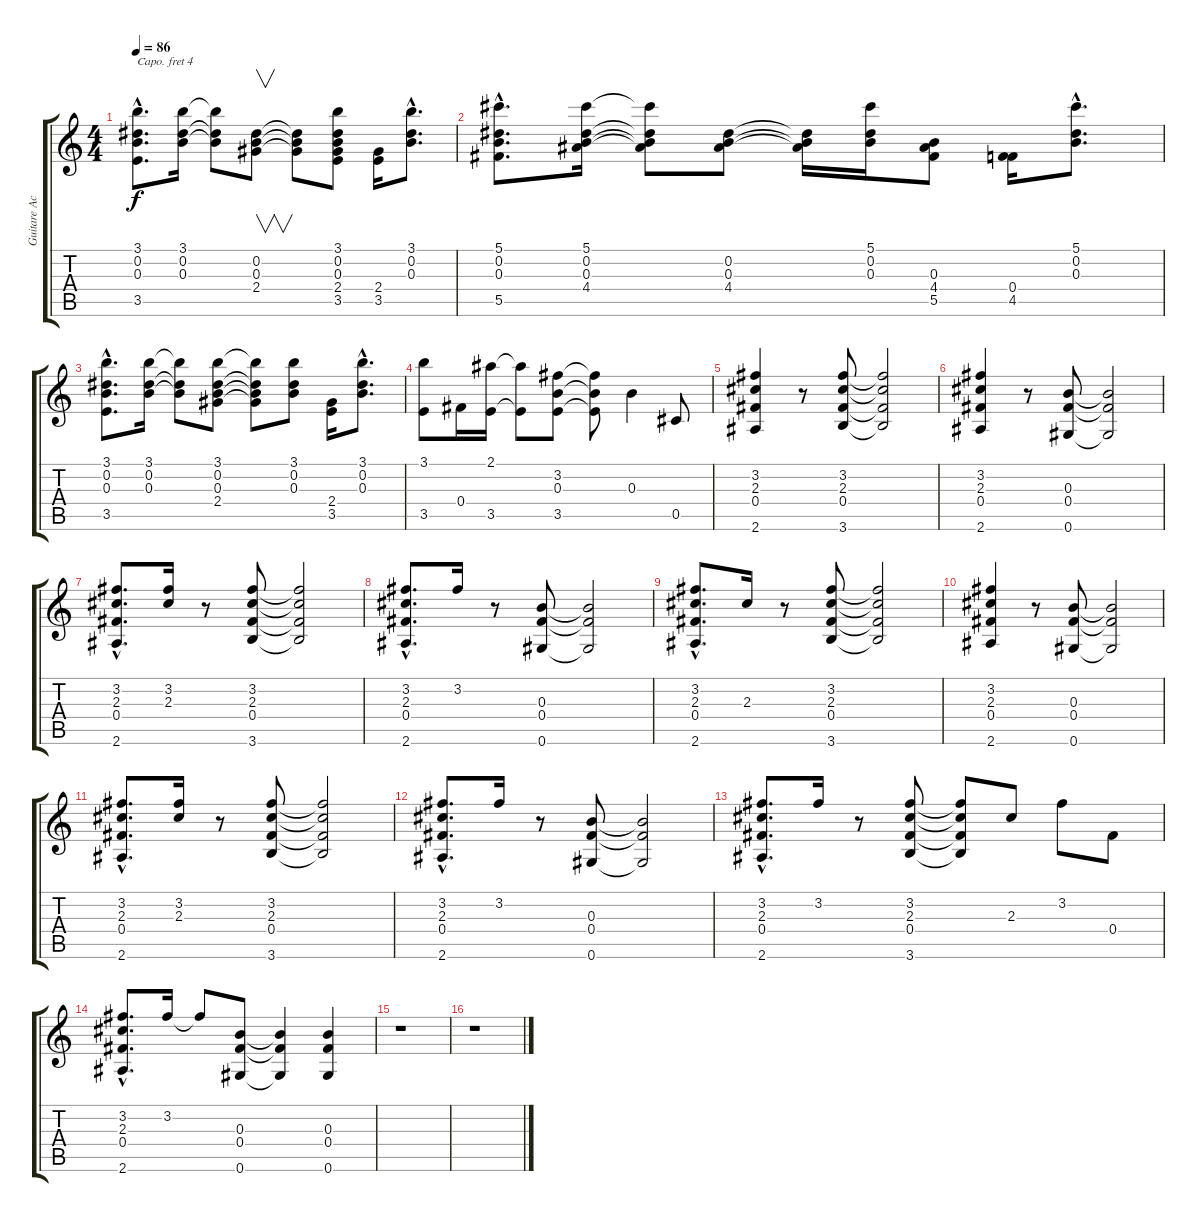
\track ("Guitare Acoustique" "Guitare Ac") {instrument acousticguitarsteel}
\staff {score tabs}
\capo 4
\tuning (E4 B3 G3 D3 A2 E2) {hide}
\ts (4 4)
\tempo 86
\clef g2
\ks c
(3.1{hac} 0.2{hac} 0.3{hac} 3.5{hac}).8{d dy f instrument acousticguitarsteel} (3.1 0.2 0.3).16 (3.1{t} 0.2{t} 0.3{t}).8 (0.2 0.3 2.4).8{v} (0.2{t} 0.3{t} 2.4{t}).8 (3.1 0.2 0.3 2.4 3.5).8 (2.4 3.5).16 (3.1{hac} 0.2{hac} 0.3{hac}).8{d} |
(5.1{hac} 0.2{hac} 0.3{hac} 5.5{hac}).8{d} (5.1 0.2 0.3 4.4).16 (5.1{t} 0.2{t} 0.3{t} 4.4{t}).8 (0.2 0.3 4.4).8 (0.2{t} 0.3{t} 4.4{t}).16 (5.1 0.2 0.3).16 (0.3 4.4 5.5).8 (0.4 4.5).16 (5.1{hac} 0.2{hac} 0.3{hac}).8{d} |
(3.1{hac} 0.2{hac} 0.3{hac} 3.5{hac}).8{d} (3.1 0.2 0.3).16 (3.1{t} 0.2{t} 0.3{t}).8 (3.1 0.2 0.3 2.4).8 (3.1{t} 0.2{t} 0.3{t} 2.4{t}).8 (3.1 0.2 0.3).8 (2.4 3.5).16 (3.1{hac} 0.2{hac} 0.3{hac}).8{d} |
(3.1 3.5).8 0.4.16 (2.1 3.5).16 (2.1{t} 3.5{t}).8 (3.2 0.3 3.5).8 (3.2{t} 0.3{t} 3.5{t}).8 0.3.4 0.5.8 |
(3.2 2.3 0.4 2.6).4 r.8 (3.2 2.3 0.4 3.6).8 (3.2{t} 2.3{t} 0.4{t} 3.6{t}).2 |
(3.2 2.3 0.4 2.6).4 r.8 (0.3 0.4 0.6).8 (0.3{t} 0.4{t} 0.6{t}).2 |
(3.2{hac} 2.3{hac} 0.4{hac} 2.6{hac}).8{d} (3.2 2.3).16 r.8 (3.2 2.3 0.4 3.6).8 (3.2{t} 2.3{t} 0.4{t} 3.6{t}).2 |
(3.2{hac} 2.3{hac} 0.4{hac} 2.6{hac}).8{d} 3.2.16 r.8 (0.3 0.4 0.6).8 (0.3{t} 0.4{t} 0.6{t}).2 |
(3.2{hac} 2.3{hac} 0.4{hac} 2.6{hac}).8{d} 2.3.16 r.8 (3.2 2.3 0.4 3.6).8 (3.2{t} 2.3{t} 0.4{t} 3.6{t}).2 |
(3.2 2.3 0.4 2.6).4 r.8 (0.3 0.4 0.6).8 (0.3{t} 0.4{t} 0.6{t}).2 |
(3.2{hac} 2.3{hac} 0.4{hac} 2.6{hac}).8{d} (3.2 2.3).16 r.8 (3.2 2.3 0.4 3.6).8 (3.2{t} 2.3{t} 0.4{t} 3.6{t}).2 |
(3.2{hac} 2.3{hac} 0.4{hac} 2.6{hac}).8{d} 3.2.16 r.8 (0.3 0.4 0.6).8 (0.3{t} 0.4{t} 0.6{t}).2 |
(3.2{hac} 2.3{hac} 0.4{hac} 2.6{hac}).8{d} 3.2.16 r.8 (3.2 2.3 0.4 3.6).8 (3.2{t} 2.3{t} 0.4{t} 3.6{t}).8 2.3.8 3.2.8 0.4.8 |
(3.2{hac} 2.3{hac} 0.4{hac} 2.6{hac}).8{d} 3.2.16 3.2{t}.8 (0.3 0.4 0.6).8 (0.3{t} 0.4{t} 0.6{t}).4 (0.3 0.4 0.6).4 |
r.1 |
r.1
